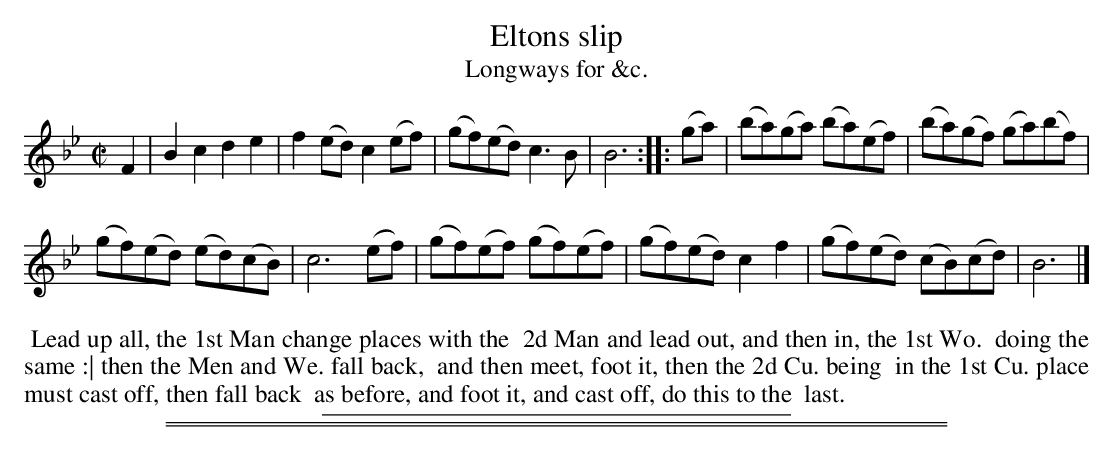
X:1
T: Eltons slip
T: Longways for &c.
M: C|
L: 1/8
K: Bb
F2 |\
B2c2 d2e2 | f2(ed) c2(ef) |\
(gf)(ed) c3B | B6 :: (ga) |\
(ba)(ga) (ba)(ef) | (ba)(gf) (ga)(bf) |
(gf)(ed) (ed)(cB) | c6 (ef) |\
(gf)(ef) (gf)(ef) | (gf)(ed) c2f2 |\
(gf)(ed) (cB)(cd) | B6 |]
